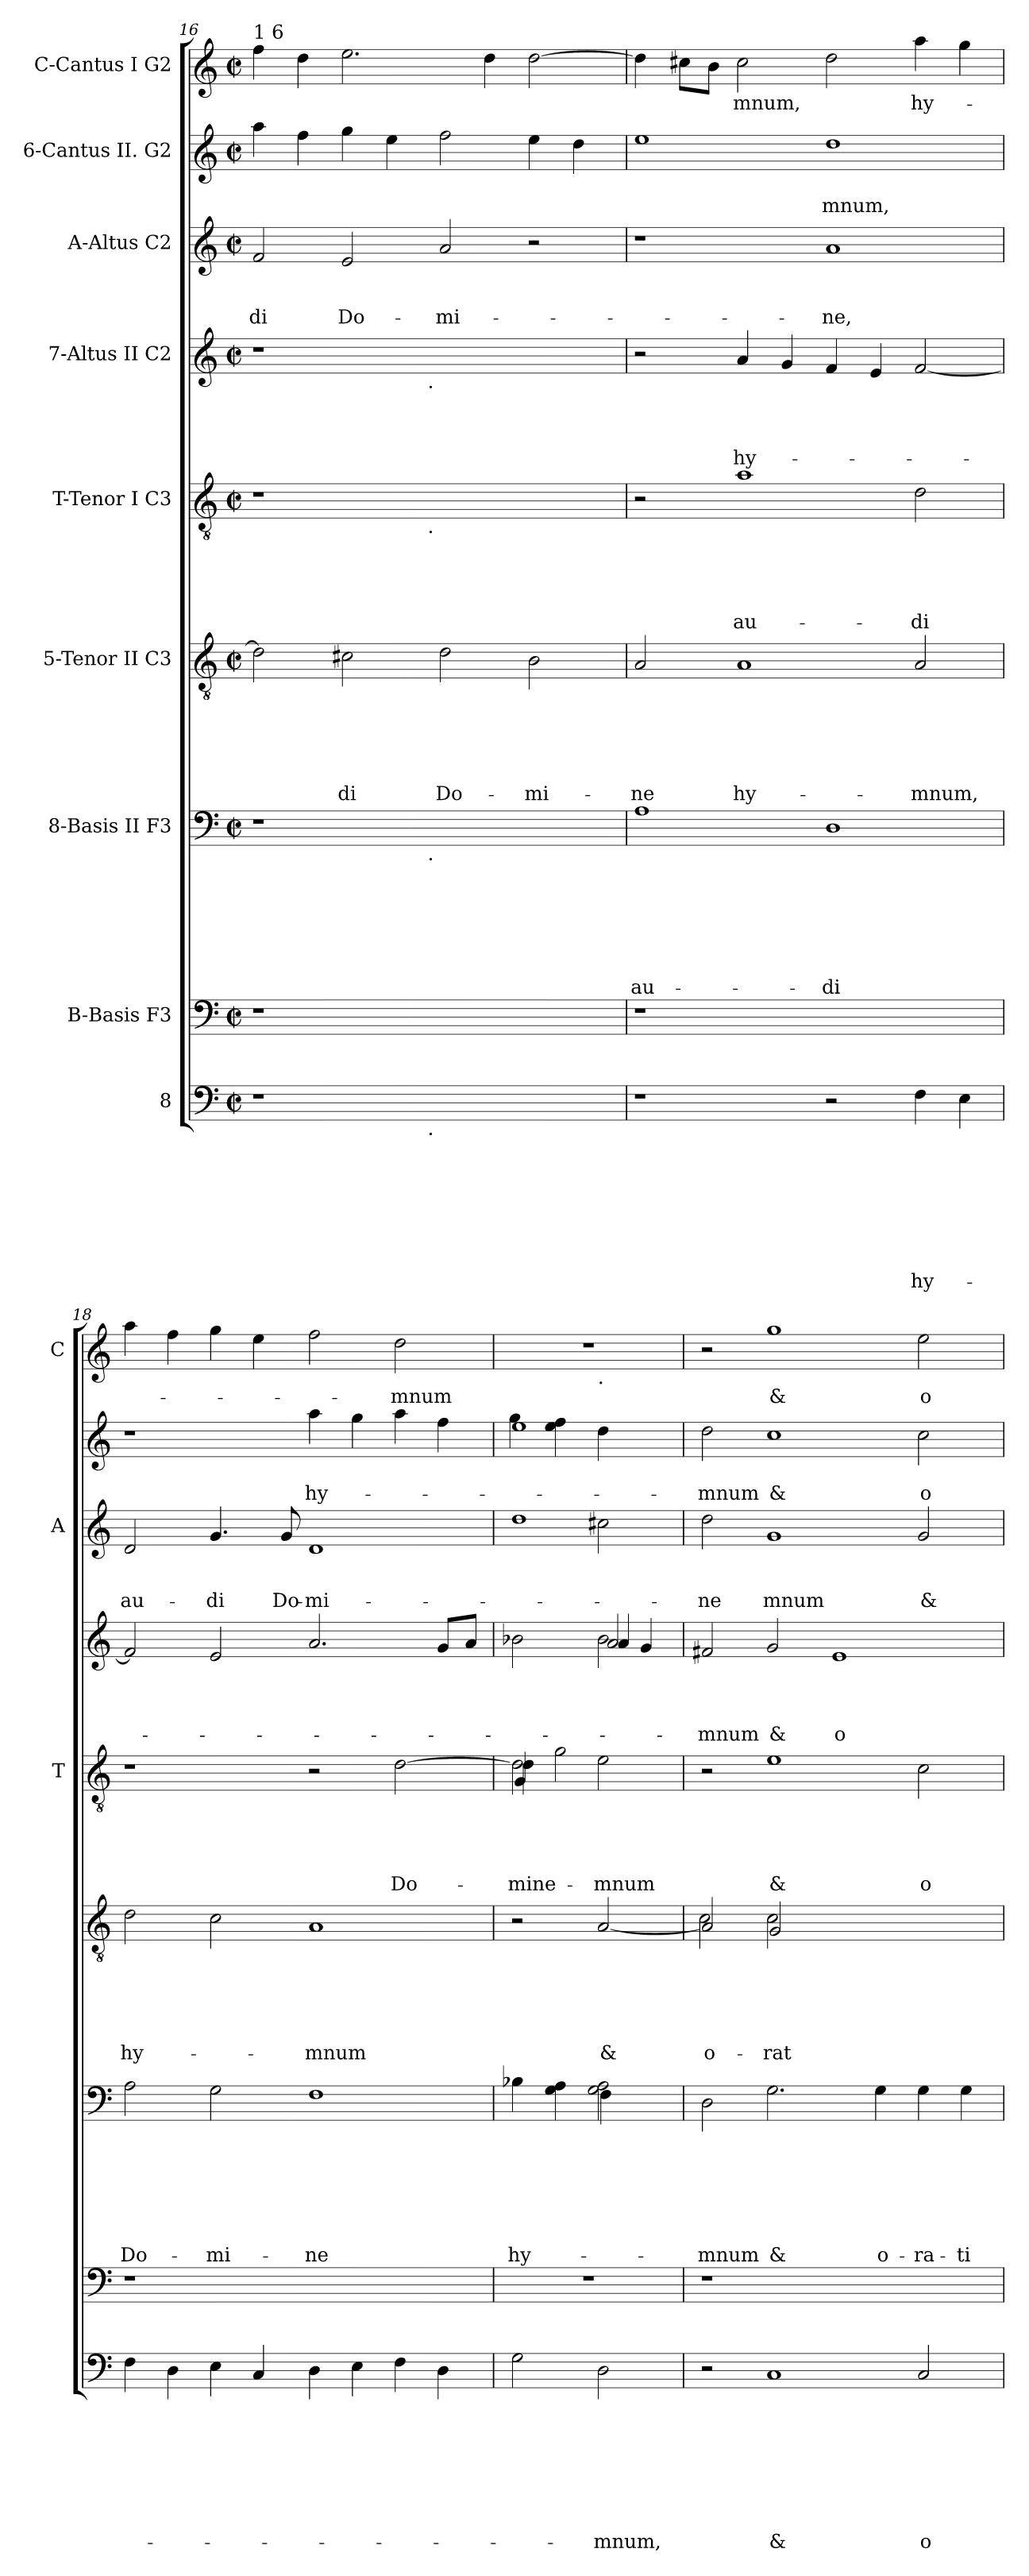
**kern	**text	**text	**text	**text	**text	**text	**text	**text	**kern	**kern	**text	**text	**text	**text	**text	**text	**text	**kern	**text	**text	**text	**text	**text	**text	**kern	**text	**text	**text	**text	**text	**kern	**text	**text	**text	**text	**kern	**text	**text	**text	**kern	**text	**text	**kern	**text
*part9	*part9	*part9	*part9	*part9	*part9	*part9	*part9	*part9	*part8	*part7	*part7	*part7	*part7	*part7	*part7	*part7	*part7	*part6	*part6	*part6	*part6	*part6	*part6	*part6	*part5	*part5	*part5	*part5	*part5	*part5	*part4	*part4	*part4	*part4	*part4	*part3	*part3	*part3	*part3	*part2	*part2	*part2	*part1	*part1
*staff9	*staff9	*staff9	*staff9	*staff9	*staff9	*staff9	*staff9	*staff9	*staff8	*staff7	*staff7	*staff7	*staff7	*staff7	*staff7	*staff7	*staff7	*staff6	*staff6	*staff6	*staff6	*staff6	*staff6	*staff6	*staff5	*staff5	*staff5	*staff5	*staff5	*staff5	*staff4	*staff4	*staff4	*staff4	*staff4	*staff3	*staff3	*staff3	*staff3	*staff2	*staff2	*staff2	*staff1	*staff1
*I"8	*	*	*	*	*	*	*	*	*I"B-Basis F3	*I"8-Basis II F3	*	*	*	*	*	*	*	*I"5-Tenor II C3	*	*	*	*	*	*	*I"T-Tenor I C3	*	*	*	*	*	*I"7-Altus II C2	*	*	*	*	*I"A-Altus C2	*	*	*	*I"6-Cantus II. G2	*	*	*I"C-Cantus I G2	*
*	*	*	*	*	*	*	*	*	*	*	*	*	*	*	*	*	*	*	*	*	*	*	*	*	*I'T	*	*	*	*	*	*	*	*	*	*	*I'A	*	*	*	*	*	*	*I'C	*
!!LO:PB:g=z
*clefF4	*	*	*	*	*	*	*	*	*clefF4	*clefF4	*	*	*	*	*	*	*	*clefGv2	*	*	*	*	*	*	*clefGv2	*	*	*	*	*	*clefG2	*	*	*	*	*clefG2	*	*	*	*clefG2	*	*	*clefG2	*
*k[]	*	*	*	*	*	*	*	*	*k[]	*k[]	*	*	*	*	*	*	*	*k[]	*	*	*	*	*	*	*k[]	*	*	*	*	*	*k[]	*	*	*	*	*k[]	*	*	*	*k[]	*	*	*k[]	*
*C:	*	*	*	*	*	*	*	*	*C:	*C:	*	*	*	*	*	*	*	*C:	*	*	*	*	*	*	*C:	*	*	*	*	*	*C:	*	*	*	*	*C:	*	*	*	*C:	*	*	*C:	*
*M2/2	*	*	*	*	*	*	*	*	*M2/2	*M2/2	*	*	*	*	*	*	*	*M2/2	*	*	*	*	*	*	*M2/2	*	*	*	*	*	*M2/2	*	*	*	*	*M2/2	*	*	*	*M2/2	*	*	*M2/2	*
*met(c|)	*	*	*	*	*	*	*	*	*met(c|)	*met(c|)	*	*	*	*	*	*	*	*met(c|)	*	*	*	*	*	*	*met(c|)	*	*	*	*	*	*met(c|)	*	*	*	*	*met(c|)	*	*	*	*met(c|)	*	*	*met(c|)	*
=16	=16	=16	=16	=16	=16	=16	=16	=16	=16	=16	=16	=16	=16	=16	=16	=16	=16	=16	=16	=16	=16	=16	=16	=16	=16	=16	=16	=16	=16	=16	=16	=16	=16	=16	=16	=16	=16	=16	=16	=16	=16	=16	=16	=16
!	!	!	!	!	!	!	!	!	!	!	!	!	!	!	!	!	!	!	!	!	!	!	!	!	!	!	!	!	!	!	!	!	!	!	!	!	!	!	!	!	!	!	!LO:TX:a:t=1 6	!
!	!	!	!	!	!	!	!	!	!	!	!	!	!	!	!	!	!	!	!	!	!	!	!	!	!	!	!	!	!	!	!	!	!	!	!	!	!	!	!LO:LY:b	!	!	!	!	!
*^	*	*	*	*	*	*	*	*	*	*^	*	*	*	*	*	*	*	*	*	*	*	*	*	*	*^	*	*	*	*	*	*^	*	*	*	*	*	*	*	*	*	*	*	*	*
1r	2ryy	.	.	.	.	.	.	.	.	1r	1r	2ryy	.	.	.	.	.	.	.	2d\]	.	.	.	.	.	.	1r	2ryy	.	.	.	.	.	1r	2ryy	.	.	.	.	2f/	.	.	-di	4aa\	.	.	4ff\	.
.	.	.	.	.	.	.	.	.	.	.	.	.	.	.	.	.	.	.	.	.	.	.	.	.	.	.	.	.	.	.	.	.	.	.	.	.	.	.	.	.	.	.	.	4ff\	.	.	4dd\	.
!	!	!	!	!	!	!	!	!	!	!	!	!	!	!	!	!	!	!	!	!	!	!	!	!	!	!LO:LY:b	!	!	!	!	!	!	!	!	!	!	!	!	!	!	!	!	!LO:LY:b	!	!	!	!	!
.	4...ryy	.	.	.	.	.	.	.	.	.	.	4...ryy	.	.	.	.	.	.	.	2c#X\	.	.	.	.	.	-di	.	4...ryy	.	.	.	.	.	.	4...ryy	.	.	.	.	2e/	.	.	Do-	4gg\	.	.	2.ee\	.
.	.	.	.	.	.	.	.	.	.	.	.	.	.	.	.	.	.	.	.	.	.	.	.	.	.	.	.	.	.	.	.	.	.	.	.	.	.	.	.	.	.	.	.	4ee\	.	.	.	.
!	!	!	!	!	!	!	!	!	!	!	!	!	!	!	!	!	!	!	!	!	!	!	!	!	!	!	!	!	!	!	!	!	!	!	!LO:TX:b:t=.	!	!	!	!	!	!	!	!	!	!	!	!	!
!	!	!	!	!	!	!	!	!	!	!	!	!	!	!	!	!	!	!	!	!	!	!	!	!	!	!	!	!LO:TX:b:t=.	!	!	!	!	!	!	!	!	!	!	!	!	!	!	!	!	!	!	!	!
!	!	!	!	!	!	!	!	!	!	!	!	!LO:TX:b:t=.	!	!	!	!	!	!	!	!	!	!	!	!	!	!	!	!	!	!	!	!	!	!	!	!	!	!	!	!	!	!	!	!	!	!	!	!
!	!LO:TX:b:t=.	!	!	!	!	!	!	!	!	!	!	!	!	!	!	!	!	!	!	!	!	!	!	!	!	!	!	!	!	!	!	!	!	!	!	!	!	!	!	!	!	!	!	!	!	!	!	!
.	1ryy	.	.	.	.	.	.	.	.	.	.	1ryy	.	.	.	.	.	.	.	.	.	.	.	.	.	.	.	1ryy	.	.	.	.	.	.	1ryy	.	.	.	.	.	.	.	.	.	.	.	.	.
!	!	!	!	!	!	!	!	!	!	!	!	!	!	!	!	!	!	!	!	!	!	!	!	!	!	!LO:LY:b	!	!	!	!	!	!	!	!	!	!	!	!	!	!	!	!	!LO:LY:b	!	!	!	!	!
1ryy	.	.	.	.	.	.	.	.	.	1ryy	1ryy	.	.	.	.	.	.	.	.	2d\	.	.	.	.	.	Do-	1ryy	.	.	.	.	.	.	1ryy	.	.	.	.	.	2a/	.	.	-mi-	2ff\	.	.	.	.
.	.	.	.	.	.	.	.	.	.	.	.	.	.	.	.	.	.	.	.	.	.	.	.	.	.	.	.	.	.	.	.	.	.	.	.	.	.	.	.	.	.	.	.	.	.	.	4dd\	.
!	!	!	!	!	!	!	!	!	!	!	!	!	!	!	!	!	!	!	!	!	!	!	!	!	!	!LO:LY:b	!	!	!	!	!	!	!	!	!	!	!	!	!	!	!	!	!	!	!	!	!	!
.	.	.	.	.	.	.	.	.	.	.	.	.	.	.	.	.	.	.	.	2B\	.	.	.	.	.	-mi-	.	.	.	.	.	.	.	.	.	.	.	.	.	2r	.	.	.	4ee\	.	.	[>2dd\	.
.	.	.	.	.	.	.	.	.	.	.	.	.	.	.	.	.	.	.	.	.	.	.	.	.	.	.	.	.	.	.	.	.	.	.	.	.	.	.	.	.	.	.	.	4dd\	.	.	.	.
.	32ryy	.	.	.	.	.	.	.	.	.	.	32ryy	.	.	.	.	.	.	.	.	.	.	.	.	.	.	.	32ryy	.	.	.	.	.	.	32ryy	.	.	.	.	.	.	.	.	.	.	.	.	.
=17	=17	=17	=17	=17	=17	=17	=17	=17	=17	=17	=17	=17	=17	=17	=17	=17	=17	=17	=17	=17	=17	=17	=17	=17	=17	=17	=17	=17	=17	=17	=17	=17	=17	=17	=17	=17	=17	=17	=17	=17	=17	=17	=17	=17	=17	=17	=17	=17
!	!	!	!	!	!	!	!	!	!	!	!	!	!	!	!	!	!	!	!LO:LY:b	!	!	!	!	!	!	!LO:LY:b	!	!	!	!	!	!	!	!	!	!	!	!	!	!	!	!	!	!	!	!	!	!
*	*	*	*	*	*	*	*	*	*	*	*	*	*	*	*	*	*	*	*	*	*	*	*	*	*	*	*v	*v	*	*	*	*	*	*	*	*	*	*	*	*	*	*	*	*	*	*	*	*
*v	*v	*	*	*	*	*	*	*	*	*	*v	*v	*	*	*	*	*	*	*	*	*	*	*	*	*	*	*	*	*	*	*	*	*v	*v	*	*	*	*	*	*	*	*	*	*	*	*	*
1r	.	.	.	.	.	.	.	.	1r	1A	.	.	.	.	.	.	au-	2A/	.	.	.	.	.	-ne	2r	.	.	.	.	.	2r	.	.	.	.	1r	.	.	.	1ee	.	.	4dd\]	.
.	.	.	.	.	.	.	.	.	.	.	.	.	.	.	.	.	.	.	.	.	.	.	.	.	.	.	.	.	.	.	.	.	.	.	.	.	.	.	.	.	.	.	8cc#X\L	.
.	.	.	.	.	.	.	.	.	.	.	.	.	.	.	.	.	.	.	.	.	.	.	.	.	.	.	.	.	.	.	.	.	.	.	.	.	.	.	.	.	.	.	8b\J	.
!	!	!	!	!	!	!	!	!	!	!	!	!	!	!	!	!	!	!	!	!	!	!	!	!LO:LY:b	!	!	!	!	!	!LO:LY:b	!	!	!	!	!LO:LY:b	!	!	!	!	!	!	!	!	!LO:LY:b
.	.	.	.	.	.	.	.	.	.	.	.	.	.	.	.	.	.	1A	.	.	.	.	.	hy-	1a	.	.	.	.	au-	4a/	.	.	.	hy-	.	.	.	.	.	.	.	2cc#\	-mnum,
.	.	.	.	.	.	.	.	.	.	.	.	.	.	.	.	.	.	.	.	.	.	.	.	.	.	.	.	.	.	.	4g/	.	.	.	.	.	.	.	.	.	.	.	.	.
!	!	!	!	!	!	!	!	!	!	!	!	!	!	!	!	!	!LO:LY:b	!	!	!	!	!	!	!	!	!	!	!	!	!	!	!	!	!	!	!	!	!	!LO:LY:b	!	!	!LO:LY:b	!	!
2r	.	.	.	.	.	.	.	.	1ryy	1D	.	.	.	.	.	.	-di	.	.	.	.	.	.	.	.	.	.	.	.	.	4f/	.	.	.	.	1a	.	.	-ne,	1dd	.	-mnum,	2dd\	.
.	.	.	.	.	.	.	.	.	.	.	.	.	.	.	.	.	.	.	.	.	.	.	.	.	.	.	.	.	.	.	4e/	.	.	.	.	.	.	.	.	.	.	.	.	.
!	!	!	!	!	!	!	!	!LO:LY:b	!	!	!	!	!	!	!	!	!	!	!	!	!	!	!	!LO:LY:b	!	!	!	!	!	!LO:LY:b	!	!	!	!	!	!	!	!	!	!	!	!	!	!LO:LY:b
4F\	.	.	.	.	.	.	.	hy-	.	.	.	.	.	.	.	.	.	2A/	.	.	.	.	.	-mnum,	2d\	.	.	.	.	-di	[<2f/	.	.	.	.	.	.	.	.	.	.	.	4aa\	hy-
4E\	.	.	.	.	.	.	.	.	.	.	.	.	.	.	.	.	.	.	.	.	.	.	.	.	.	.	.	.	.	.	.	.	.	.	.	.	.	.	.	.	.	.	4gg\	.
=18	=18	=18	=18	=18	=18	=18	=18	=18	=18	=18	=18	=18	=18	=18	=18	=18	=18	=18	=18	=18	=18	=18	=18	=18	=18	=18	=18	=18	=18	=18	=18	=18	=18	=18	=18	=18	=18	=18	=18	=18	=18	=18	=18	=18
!	!	!	!	!	!	!	!	!	!	!	!	!	!	!	!	!	!LO:LY:b	!	!	!	!	!	!	!LO:LY:b	!	!	!	!	!	!	!	!	!	!	!	!	!	!	!LO:LY:b	!	!	!	!	!
4F\	.	.	.	.	.	.	.	.	1r	2A\	.	.	.	.	.	.	Do-	2d\	.	.	.	.	.	hy-	1r	.	.	.	.	.	2f/]	.	.	.	.	2d/	.	.	au-	1r	.	.	4aa\	.
4D\	.	.	.	.	.	.	.	.	.	.	.	.	.	.	.	.	.	.	.	.	.	.	.	.	.	.	.	.	.	.	.	.	.	.	.	.	.	.	.	.	.	.	4ff\	.
!	!	!	!	!	!	!	!	!	!	!	!	!	!	!	!	!	!LO:LY:b	!	!	!	!	!	!	!	!	!	!	!	!	!	!	!	!	!	!	!	!	!	!LO:LY:b	!	!	!	!	!
4E\	.	.	.	.	.	.	.	.	.	2G\	.	.	.	.	.	.	-mi-	2c\	.	.	.	.	.	.	.	.	.	.	.	.	2e/	.	.	.	.	4.g/	.	.	-di	.	.	.	4gg\	.
4C/	.	.	.	.	.	.	.	.	.	.	.	.	.	.	.	.	.	.	.	.	.	.	.	.	.	.	.	.	.	.	.	.	.	.	.	.	.	.	.	.	.	.	4ee\	.
!	!	!	!	!	!	!	!	!	!	!	!	!	!	!	!	!	!	!	!	!	!	!	!	!	!	!	!	!	!	!	!	!	!	!	!	!	!	!	!LO:LY:b	!	!	!	!	!
.	.	.	.	.	.	.	.	.	.	.	.	.	.	.	.	.	.	.	.	.	.	.	.	.	.	.	.	.	.	.	.	.	.	.	.	8g/	.	.	Do-	.	.	.	.	.
!	!	!	!	!	!	!	!	!	!	!	!	!	!	!	!	!	!LO:LY:b	!	!	!	!	!	!	!LO:LY:b	!	!	!	!	!	!	!	!	!	!	!	!	!	!	!LO:LY:b	!	!	!LO:LY:b	!	!
4D\	.	.	.	.	.	.	.	.	1ryy	1F	.	.	.	.	.	.	-ne	1A	.	.	.	.	.	-mnum	2r	.	.	.	.	.	2.a/	.	.	.	.	1d	.	.	-mi-	4aa\	.	hy-	2ff\	.
4E\	.	.	.	.	.	.	.	.	.	.	.	.	.	.	.	.	.	.	.	.	.	.	.	.	.	.	.	.	.	.	.	.	.	.	.	.	.	.	.	4gg\	.	.	.	.
!	!	!	!	!	!	!	!	!	!	!	!	!	!	!	!	!	!	!	!	!	!	!	!	!	!	!	!	!	!	!LO:LY:b	!	!	!	!	!	!	!	!	!	!	!	!	!	!LO:LY:b
4F\	.	.	.	.	.	.	.	.	.	.	.	.	.	.	.	.	.	.	.	.	.	.	.	.	[>2d\	.	.	.	.	Do-	.	.	.	.	.	.	.	.	.	4aa\	.	.	2dd\	-mnum
4D\	.	.	.	.	.	.	.	.	.	.	.	.	.	.	.	.	.	.	.	.	.	.	.	.	.	.	.	.	.	.	8g/L	.	.	.	.	.	.	.	.	4ff\	.	.	.	.
.	.	.	.	.	.	.	.	.	.	.	.	.	.	.	.	.	.	.	.	.	.	.	.	.	.	.	.	.	.	.	8a/J	.	.	.	.	.	.	.	.	.	.	.	.	.
=19	=19	=19	=19	=19	=19	=19	=19	=19	=19	=19	=19	=19	=19	=19	=19	=19	=19	=19	=19	=19	=19	=19	=19	=19	=19	=19	=19	=19	=19	=19	=19	=19	=19	=19	=19	=19	=19	=19	=19	=19	=19	=19	=19	=19
!	!	!	!	!	!	!	!	!	!	!	!	!	!	!	!	!	!LO:LY:b	!	!	!	!	!	!	!	!	!	!	!	!	!LO:LY:b	!	!	!	!	!	!	!	!	!	!	!	!	!	!
*	*	*	*	*	*	*	*	*	*	*^	*	*	*	*	*	*	*	*	*	*	*	*	*	*	*^	*	*	*	*	*	*^	*	*	*	*	*^	*	*	*	*^	*	*	*^	*
*	*	*	*	*	*	*	*	*	*	*	*	*	*	*	*	*	*	*	*	*	*	*	*	*	*	*	*^	*	*	*	*	*	*	*^	*	*	*	*	*	*	*	*	*	*	*	*	*	*	*	*
2G\	.	.	.	.	.	.	.	.	1r	4B-X\	2ryy	.	.	.	.	.	.	hy-	2r	.	.	.	.	.	.	2d\]	4d\	4G/	.	.	.	.	mine-	2b-X\	2ryy	2ryy	.	.	.	.	1dd	2ryy	.	.	.	1ee	4gg\	.	.	1r	2ryy	.
.	.	.	.	.	.	.	.	.	.	4G\ 4A\	.	.	.	.	.	.	.	.	.	.	.	.	.	.	.	.	2.ryy	2g\	.	.	.	.	.	.	.	.	.	.	.	.	.	.	.	.	.	.	4ee\ 4ff\	.	.	.	.	.
!	!	!	!	!	!	!	!	!	!	!	!	!	!	!	!	!	!	!	!	!	!	!	!	!	!	!	!	!	!	!	!	!	!	!	!	!	!	!	!	!	!	!	!	!	!	!	!	!	!	!	!LO:TX:b:t=.	!
!	!	!	!	!	!	!	!	!LO:LY:b	!	!	!	!	!	!	!	!	!	!	!	!	!	!	!	!	!LO:LY:b	!	!	!	!	!	!	!	!LO:LY:b	!	!	!	!	!	!	!	!	!	!	!	!	!	!	!	!	!	!	!
2D\	.	.	.	.	.	.	.	-mnum,	.	2G\ 2A\	4F\	.	.	.	.	.	.	.	[<2A/	.	.	.	.	.	&	2e\	.	.	.	.	.	.	-mnum	2b-\	2a/	4a/	.	.	.	.	.	2cc#X\	.	.	.	.	4dd\	.	.	.	2ryy	.
.	.	.	.	.	.	.	.	.	.	.	4ryy	.	.	.	.	.	.	.	.	.	.	.	.	.	.	.	.	4ryy	.	.	.	.	.	.	.	4g/	.	.	.	.	.	.	.	.	.	.	4ryy	.	.	.	.	.
*	*	*	*	*	*	*	*	*	*	*	*	*	*	*	*	*	*	*	*	*	*	*	*	*	*	*	*	*	*	*	*	*	*	*	*	*	*	*	*	*	*v	*v	*	*	*	*	*	*	*	*	*	*
=20	=20	=20	=20	=20	=20	=20	=20	=20	=20	=20	=20	=20	=20	=20	=20	=20	=20	=20	=20	=20	=20	=20	=20	=20	=20	=20	=20	=20	=20	=20	=20	=20	=20	=20	=20	=20	=20	=20	=20	=20	=20	=20	=20	=20	=20	=20	=20	=20	=20	=20	=20
!	!	!	!	!	!	!	!	!	!	!	!	!	!	!	!	!	!	!LO:LY:b	!	!	!	!	!	!	!LO:LY:b	!	!	!	!	!	!	!	!	!	!	!	!	!	!	!LO:LY:b	!	!	!	!LO:LY:b	!	!	!	!LO:LY:b	!	!	!
*	*	*	*	*	*	*	*	*	*	*	*	*	*	*	*	*	*	*	*	*	*	*	*	*	*	*v	*v	*v	*	*	*	*	*	*	*	*	*	*	*	*	*	*	*	*	*v	*v	*	*	*v	*v	*
*	*	*	*	*	*	*	*	*	*	*v	*v	*	*	*	*	*	*	*	*^	*	*	*	*	*	*	*	*	*	*	*	*	*v	*v	*v	*	*	*	*	*	*	*	*	*	*	*	*	*
2r	.	.	.	.	.	.	.	.	1r	2D\	.	.	.	.	.	.	-mnum	2A/]	2c\	.	.	.	.	.	o-	2r	.	.	.	.	.	2f#X/	.	.	.	-mnum	2dd\	.	.	-ne	2dd\	.	-mnum	2r	.
!	!	!	!	!	!	!	!	!LO:LY:b	!	!	!	!	!	!	!	!	!LO:LY:b	!	!	!	!	!	!	!	!LO:LY:b	!	!	!	!	!	!LO:LY:b	!	!	!	!	!LO:LY:b	!	!	!	!LO:LY:b	!	!	!LO:LY:b	!	!LO:LY:b
1C	.	.	.	.	.	.	.	&	.	2.G\	.	.	.	.	.	.	&	2c\	2G/	.	.	.	.	.	-rat-	1e	.	.	.	.	-&	2g/	.	.	.	&	1g	.	.	mnum	1cc	.	&	1gg	&
!	!	!	!	!	!	!	!	!	!	!	!	!	!	!	!	!	!	!	!	!	!	!	!	!	!	!	!	!	!	!	!	!	!	!	!	!LO:LY:b	!	!	!	!	!	!	!	!	!
.	.	.	.	.	.	.	.	.	1ryy	.	.	.	.	.	.	.	.	1ryy	1ryy	.	.	.	.	.	.	.	.	.	.	.	.	1e	.	.	.	o-	.	.	.	.	.	.	.	.	.
!	!	!	!	!	!	!	!	!	!	!	!	!	!	!	!	!	!LO:LY:b	!	!	!	!	!	!	!	!	!	!	!	!	!	!	!	!	!	!	!	!	!	!	!	!	!	!	!	!
.	.	.	.	.	.	.	.	.	.	4G\	.	.	.	.	.	.	o-	.	.	.	.	.	.	.	.	.	.	.	.	.	.	.	.	.	.	.	.	.	.	.	.	.	.	.	.
!	!	!	!	!	!	!	!	!LO:LY:b	!	!	!	!	!	!	!	!	!LO:LY:b	!	!	!	!	!	!	!	!	!	!	!	!	!	!LO:LY:b	!	!	!	!	!	!	!	!	!LO:LY:b	!	!	!LO:LY:b	!	!LO:LY:b
2C/	.	.	.	.	.	.	.	o-	.	4G\	.	.	.	.	.	.	-ra-	.	.	.	.	.	.	.	.	2c\	.	.	.	.	o-	.	.	.	.	.	2g/	.	.	&	2cc\	.	o-	2ee\	o-
!	!	!	!	!	!	!	!	!	!	!	!	!	!	!	!	!	!LO:LY:b	!	!	!	!	!	!	!	!	!	!	!	!	!	!	!	!	!	!	!	!	!	!	!	!	!	!	!	!
.	.	.	.	.	.	.	.	.	.	4G\	.	.	.	.	.	.	-ti-	.	.	.	.	.	.	.	.	.	.	.	.	.	.	.	.	.	.	.	.	.	.	.	.	.	.	.	.
*	*	*	*	*	*	*	*	*	*	*	*	*	*	*	*	*	*	*v	*v	*	*	*	*	*	*	*	*	*	*	*	*	*	*	*	*	*	*	*	*	*	*	*	*	*	*
=	=	=	=	=	=	=	=	=	=	=	=	=	=	=	=	=	=	=	=	=	=	=	=	=	=	=	=	=	=	=	=	=	=	=	=	=	=	=	=	=	=	=	=	=
*-	*-	*-	*-	*-	*-	*-	*-	*-	*-	*-	*-	*-	*-	*-	*-	*-	*-	*-	*-	*-	*-	*-	*-	*-	*-	*-	*-	*-	*-	*-	*-	*-	*-	*-	*-	*-	*-	*-	*-	*-	*-	*-	*-	*-
